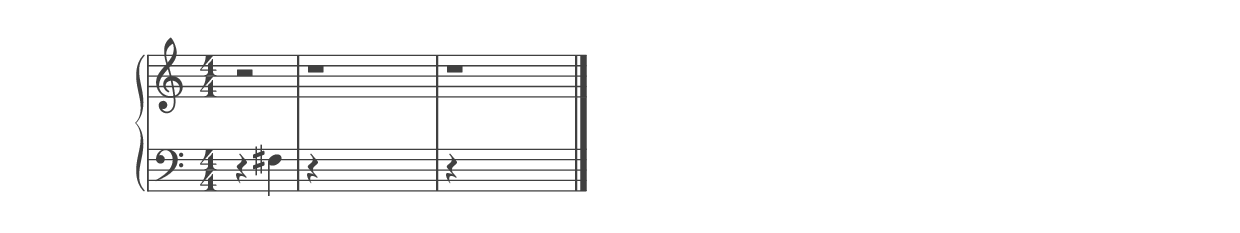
%% ----------------------------------------------------------------------------
%% Generated on: 2019 January 05
%% Note Name: F3#
%% Octave: 3
%% Clef: bass
%% Filename: 064-34-3-bass-F3#
%% ----------------------------------------------------------------------------

\version "2.19.82"

\include "../piano_note_colors.ly"

\header {
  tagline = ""
}

upper = {
  \clef treble
  \numericTimeSignature
  % treble note
  r2
  % treble octave (hidden)
  r1
  % treble octave (hidden) repeat
  \unHideNotes
  r1
  \bar "|."
}

lower = {
  \clef bass
  \numericTimeSignature
  % bass note in color
  r4 fis4
  % bass octave (hidden)
  r4 \hideNotes fis,4 fis4 fis'4
  % bass octave (hidden) repeat
  \unHideNotes
  r4 \hideNotes fis,4 fis4 fis'4
}

\score {
  \new PianoStaff <<
    \context Score
    \applyContext #(override-color-for-all-grobs default-black)
    \time 4/4
    \partial 2
    \new Staff = upper { \upper }
    \new Staff = lower { \lower }
  >>
  \layout { }
  \midi { }
}